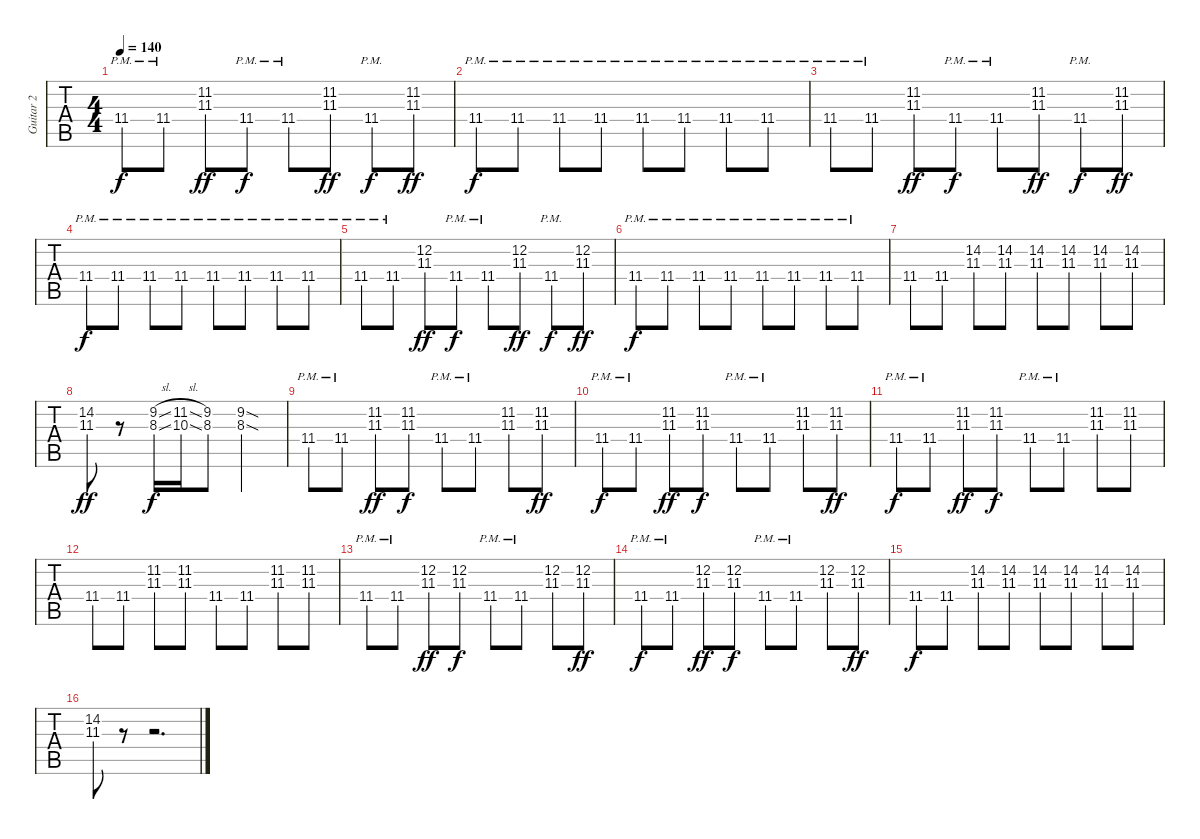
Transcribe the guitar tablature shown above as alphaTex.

\track ("Guitar 2" "Guitar 2") {instrument overdrivenguitar}
\staff {tabs}
\tuning (E4 B3 G3 D3 A2 E2) {hide}
\ts (4 4)
\tempo 140
\clef g2
\ks c
11.4{pm}.8{dy f} 11.4{pm}.8 (11.2{ac} 11.3{ac}).8{dy ff} 11.4{pm}.8{dy f} 11.4{pm}.8 (11.2{ac} 11.3{ac}).8{dy ff} 11.4{pm}.8{dy f} (11.2{ac} 11.3{ac}).8{dy ff} |
11.4{pm}.8{dy f} 11.4{pm}.8 11.4{pm}.8 11.4{pm}.8 11.4{pm}.8 11.4{pm}.8 11.4{pm}.8 11.4{pm}.8 |
11.4{pm}.8 11.4{pm}.8 (11.2{ac} 11.3{ac}).8{dy ff} 11.4{pm}.8{dy f} 11.4{pm}.8 (11.2{ac} 11.3{ac}).8{dy ff} 11.4{pm}.8{dy f} (11.2{ac} 11.3{ac}).8{dy ff} |
11.4{pm}.8{dy f} 11.4{pm}.8 11.4{pm}.8 11.4{pm}.8 11.4{pm}.8 11.4{pm}.8 11.4{pm}.8 11.4{pm}.8 |
11.4{pm}.8 11.4{pm}.8 (12.2{ac} 11.3{ac}).8{dy ff} 11.4{pm}.8{dy f} 11.4{pm}.8 (12.2{ac} 11.3{ac}).8{dy ff} 11.4{pm}.8{dy f} (12.2{ac} 11.3{ac}).8{dy ff} |
11.4{pm}.8{dy f} 11.4{pm}.8 11.4{pm}.8 11.4{pm}.8 11.4{pm}.8 11.4{pm}.8 11.4{pm}.8 11.4{pm}.8 |
11.4.8 11.4.8 (14.2 11.3).8{volume 9} (14.2 11.3).8{volume 10} (14.2 11.3).8{volume 11} (14.2 11.3).8{volume 12} (14.2 11.3).8{volume 13} (14.2 11.3).8{volume 14} |
(14.2{ac} 11.3).8{dy ff volume 14} r.8 (9.2{sl} 8.3{sl}).16{dy f} (11.2{sl} 10.3{sl}).16 (9.2 8.3).8 (9.2{sod} 8.3{sod}).2 |
11.4{pm}.8 11.4{pm}.8 (11.2{ac} 11.3{ac}).8{dy ff} (11.2 11.3).8{dy f} 11.4{pm}.8 11.4{pm}.8 (11.2 11.3).8 (11.2{ac} 11.3{ac}).8{dy ff} |
11.4{pm}.8{dy f} 11.4{pm}.8 (11.2{ac} 11.3{ac}).8{dy ff} (11.2 11.3).8{dy f} 11.4{pm}.8 11.4{pm}.8 (11.2 11.3).8 (11.2{ac} 11.3{ac}).8{dy ff} |
11.4{pm}.8{dy f} 11.4{pm}.8 (11.2{ac} 11.3{ac}).8{dy ff} (11.2 11.3).8{dy f} 11.4{pm}.8 11.4{pm}.8 (11.2 11.3).8 (11.2 11.3).8 |
11.4.8 11.4.8 (11.2 11.3).8 (11.2 11.3).8 11.4.8 11.4.8 (11.2 11.3).8 (11.2 11.3).8 |
11.4{pm}.8 11.4{pm}.8 (12.2{ac} 11.3{ac}).8{dy ff} (12.2 11.3).8{dy f} 11.4{pm}.8 11.4{pm}.8 (12.2 11.3).8 (12.2{ac} 11.3{ac}).8{dy ff} |
11.4{pm}.8{dy f} 11.4{pm}.8 (12.2{ac} 11.3{ac}).8{dy ff} (12.2 11.3).8{dy f} 11.4{pm}.8 11.4{pm}.8 (12.2 11.3).8 (12.2{ac} 11.3{ac}).8{dy ff} |
11.4.8{dy f} 11.4.8 (14.2 11.3).8 (14.2 11.3).8 (14.2 11.3).8 (14.2 11.3).8 (14.2 11.3).8 (14.2 11.3).8 |
(14.2 11.3).8 r.8 r.2{d}
